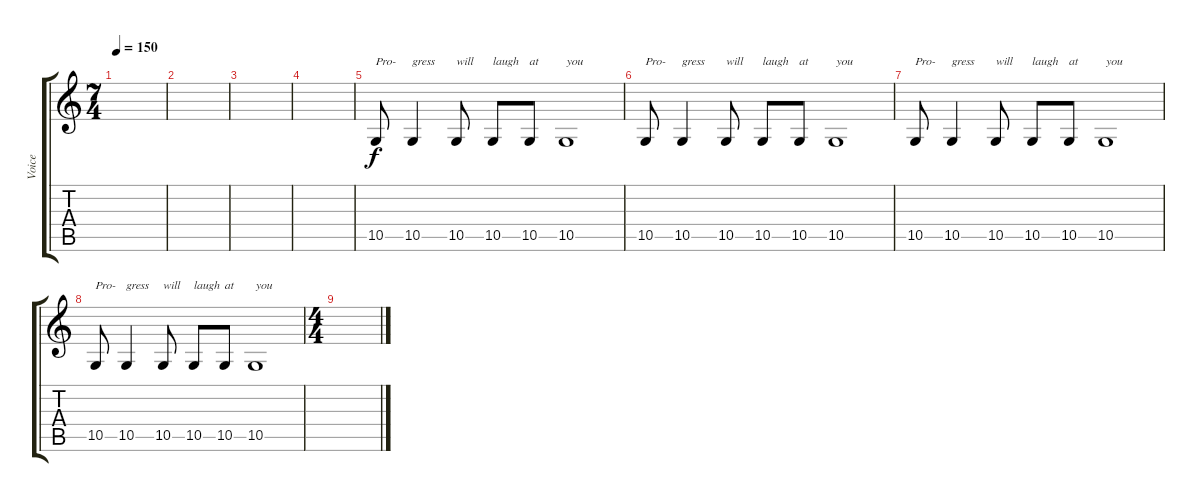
\track ("Voice" "Voice") {instrument voiceoohs}
\staff {score tabs}
\tuning (E4 B3 G3 D3 A2 E2) {hide}
\ts (7 4)
\tempo 150
\clef g2
\ks c
|
|
|
|
10.5.8{txt "Pro-"} 10.5.4{txt "gress"} 10.5.8{txt "will"} 10.5.8{txt "laugh"} 10.5.8{txt "at"} 10.5.1{txt "you"} |
10.5.8{txt "Pro-"} 10.5.4{txt "gress"} 10.5.8{txt "will"} 10.5.8{txt "laugh"} 10.5.8{txt "at"} 10.5.1{txt "you"} |
10.5.8{txt "Pro-"} 10.5.4{txt "gress"} 10.5.8{txt "will"} 10.5.8{txt "laugh"} 10.5.8{txt "at"} 10.5.1{txt "you"} |
10.5.8{txt "Pro-"} 10.5.4{txt "gress"} 10.5.8{txt "will"} 10.5.8{txt "laugh"} 10.5.8{txt "at"} 10.5.1{txt "you"} |
\ts (4 4)
